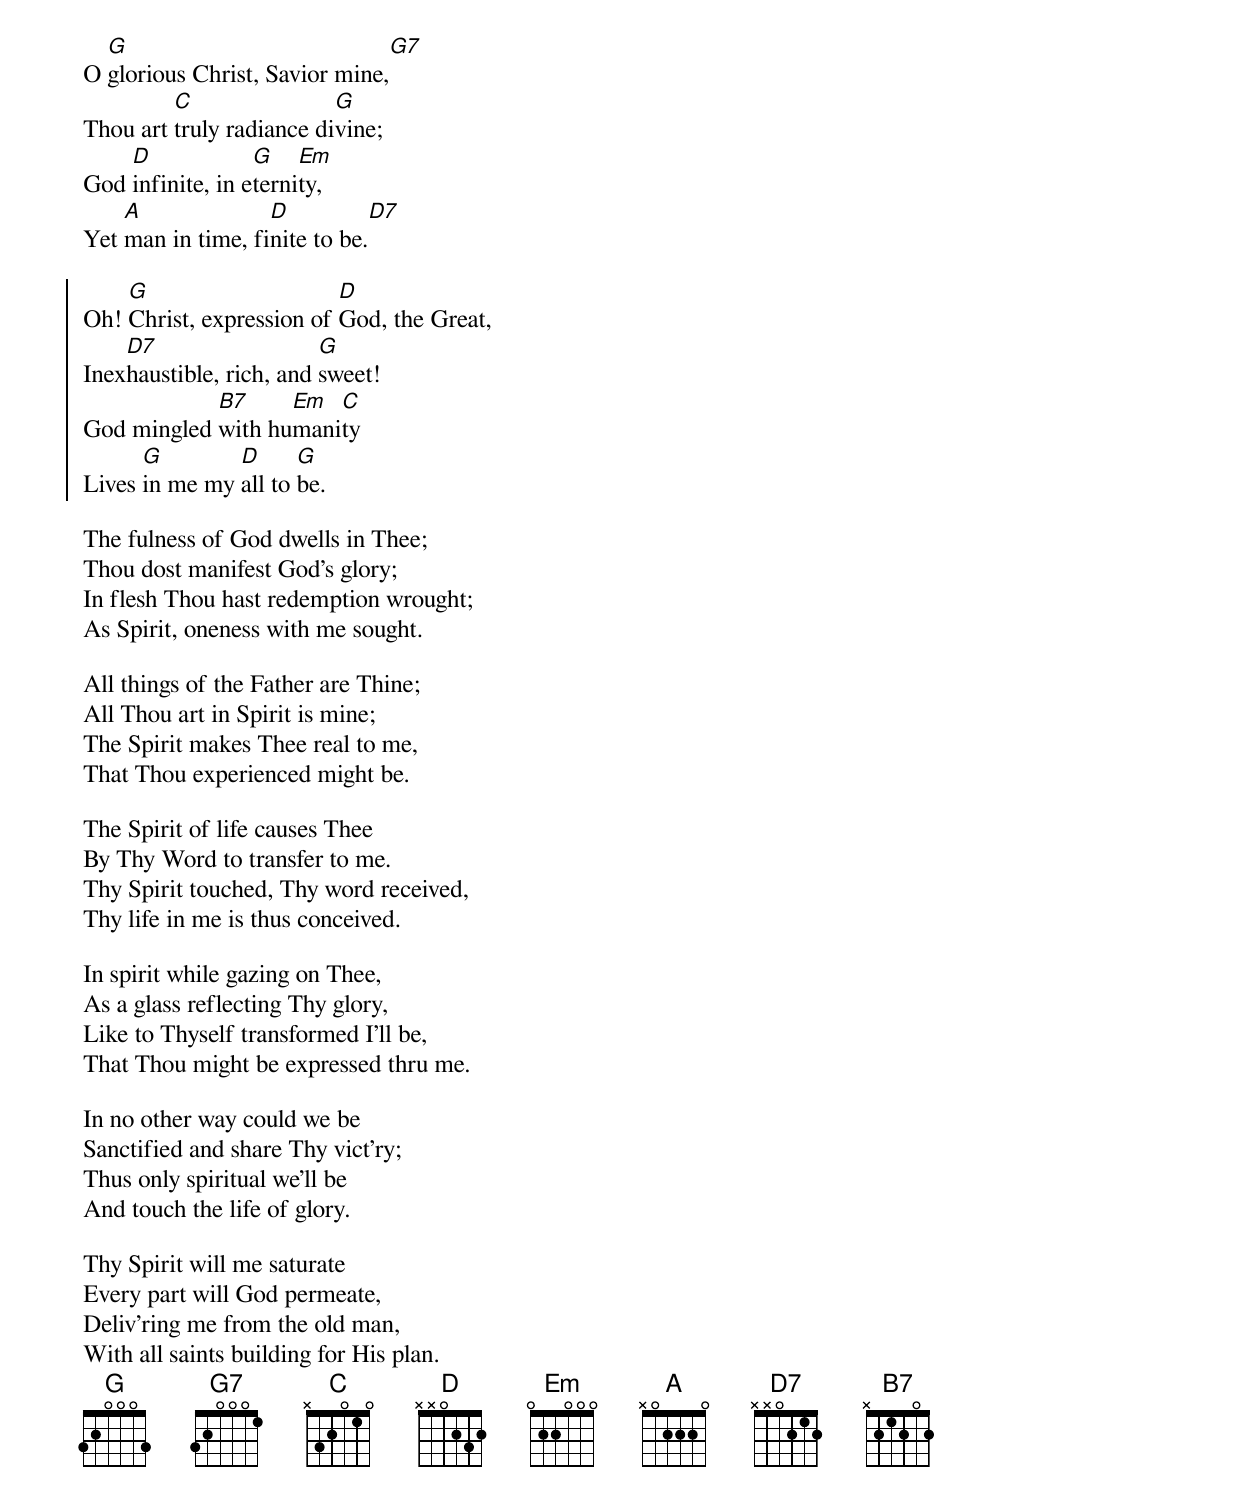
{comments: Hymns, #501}

O [G]glorious Christ, Savior mine,[G7]
Thou art [C]truly radiance di[G]vine;
God [D]infinite, in e[G]terni[Em]ty,
Yet [A]man in time, fi[D]nite to be.[D7]

{start_of_chorus}
Oh! [G]Christ, expression of [D]God, the Great,
Inex[D7]haustible, rich, and [G]sweet!
God mingled [B7]with hu[Em]mani[C]ty
Lives [G]in me my [D]all to [G]be.
{end_of_chorus}

The fulness of God dwells in Thee;
Thou dost manifest God’s glory;
In flesh Thou hast redemption wrought;
As Spirit, oneness with me sought.

All things of the Father are Thine;
All Thou art in Spirit is mine;
The Spirit makes Thee real to me,
That Thou experienced might be.

The Spirit of life causes Thee
By Thy Word to transfer to me.
Thy Spirit touched, Thy word received,
Thy life in me is thus conceived.

In spirit while gazing on Thee,
As a glass reflecting Thy glory,
Like to Thyself transformed I’ll be,
That Thou might be expressed thru me.

In no other way could we be
Sanctified and share Thy vict’ry;
Thus only spiritual we’ll be
And touch the life of glory.

Thy Spirit will me saturate
Every part will God permeate,
Deliv’ring me from the old man,
With all saints building for His plan.
